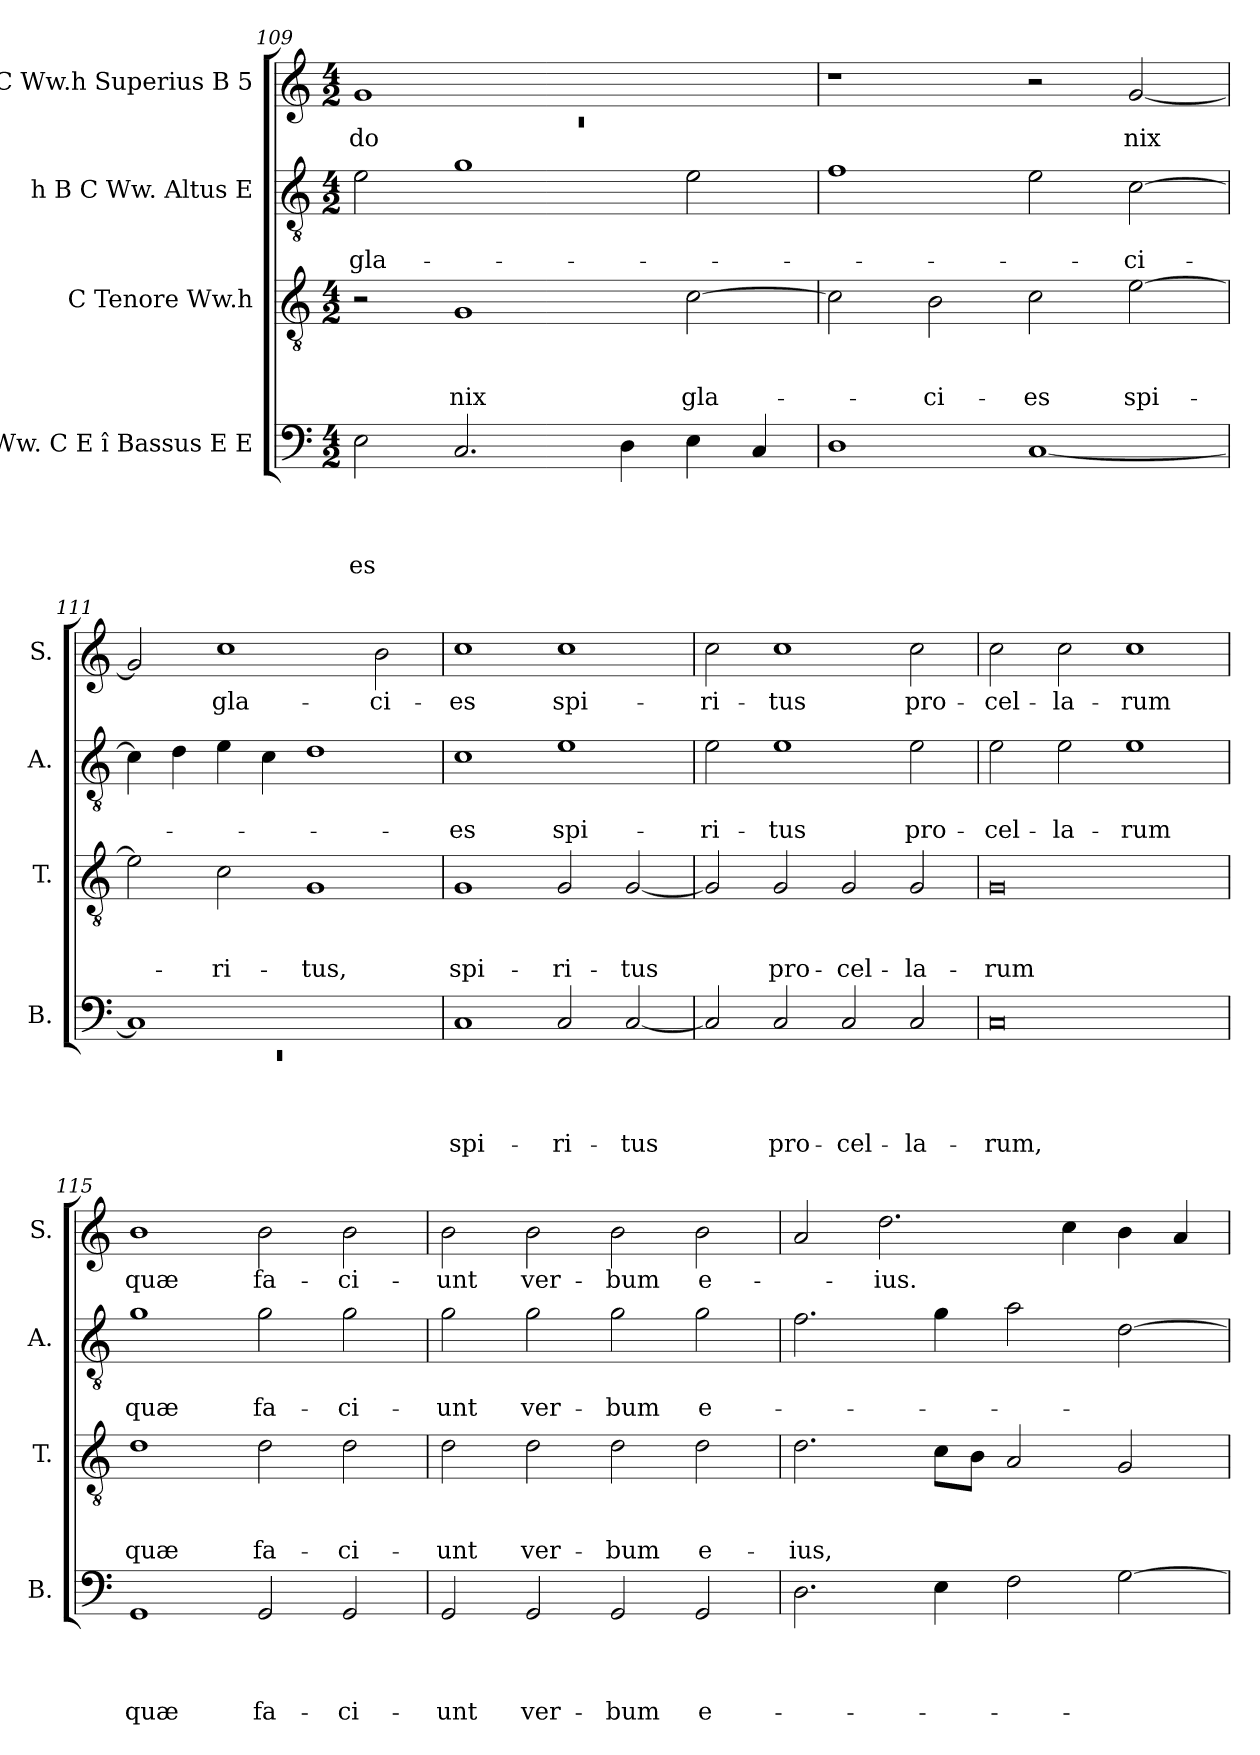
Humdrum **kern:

**kern	**text	**text	**text	**text	**kern	**text	**text	**text	**kern	**text	**text	**kern	**text
*part4	*part4	*part4	*part4	*part4	*part3	*part3	*part3	*part3	*part2	*part2	*part2	*part1	*part1
*staff4	*staff4	*staff4	*staff4	*staff4	*staff3	*staff3	*staff3	*staff3	*staff2	*staff2	*staff2	*staff1	*staff1
*I"Ww. C E î Bassus E E	*	*	*	*	*I"C Tenore Ww.h	*	*	*	*I"h B C Ww. Altus E	*	*	*I"C Ww.h Superius B 5	*
*I'B.	*	*	*	*	*I'T.	*	*	*	*I'A.	*	*	*I'S.	*
*clefF4	*	*	*	*	*clefGv2	*	*	*	*clefGv2	*	*	*clefG2	*
*k[]	*	*	*	*	*k[]	*	*	*	*k[]	*	*	*k[]	*
*C:	*	*	*	*	*C:	*	*	*	*C:	*	*	*C:	*
*M4/2	*	*	*	*	*M4/2	*	*	*	*M4/2	*	*	*M4/2	*
=109	=109	=109	=109	=109	=109	=109	=109	=109	=109	=109	=109	=109	=109
*	*	*	*	*	*	*	*	*	*	*	*	*^	*
!	!	!	!	!LO:LY:b	!	!	!	!	!	!	!LO:LY:b	!	!LO:N:vis=1	!LO:LY:b
2E\	.	.	.	-es	2r	.	.	.	2e\	.	gla-	1g	0rc	-do
!	!	!	!	!	!	!	!	!LO:LY:b	!	!	!	!	!	!
2.C/	.	.	.	.	1G	.	.	nix	1g	.	.	.	.	.
.	.	.	.	.	.	.	.	.	.	.	.	1ryy	.	.
4D\	.	.	.	.	.	.	.	.	.	.	.	.	.	.
!	!	!	!	!	!	!	!	!LO:LY:b	!	!	!	!	!	!
4E\	.	.	.	.	[>2c\	.	.	gla-	2e\	.	.	.	.	.
4C/	.	.	.	.	.	.	.	.	.	.	.	.	.	.
*	*	*	*	*	*	*	*	*	*	*	*	*v	*v	*
!!LO:PB:g=z
=110	=110	=110	=110	=110	=110	=110	=110	=110	=110	=110	=110	=110	=110
1D	.	.	.	.	2c\]	.	.	.	1f	.	.	1r	.
!	!	!	!	!	!	!	!	!LO:LY:b	!	!	!	!	!
.	.	.	.	.	2B\	.	.	-ci-	.	.	.	.	.
!	!	!	!	!	!	!	!	!LO:LY:b	!	!	!	!	!
[<1C	.	.	.	.	2c\	.	.	-es	2e\	.	.	2r	.
!	!	!	!	!	!	!	!	!LO:LY:b	!	!	!LO:LY:b	!	!LO:LY:b
.	.	.	.	.	[>2e\	.	.	spi-	[>2c\	.	-ci-	[<2g/	nix
=111	=111	=111	=111	=111	=111	=111	=111	=111	=111	=111	=111	=111	=111
*^	*	*	*	*	*	*	*	*	*	*	*	*	*
!	!LO:N:vis=1	!	!	!	!	!	!	!	!	!	!	!	!	!
1C]	0rEE	.	.	.	.	2e\]	.	.	.	4c\]	.	.	2g/]	.
.	.	.	.	.	.	.	.	.	.	4d\	.	.	.	.
!	!	!	!	!	!	!	!	!	!LO:LY:b	!	!	!	!	!LO:LY:b
.	.	.	.	.	.	2c\	.	.	-ri-	4e\	.	.	1cc	gla-
.	.	.	.	.	.	.	.	.	.	4c\	.	.	.	.
!	!	!	!	!	!	!	!	!	!LO:LY:b	!	!	!	!	!
1ryy	.	.	.	.	.	1G	.	.	-tus,	1d	.	.	.	.
!	!	!	!	!	!	!	!	!	!	!	!	!	!	!LO:LY:b
.	.	.	.	.	.	.	.	.	.	.	.	.	2b\	-ci-
*v	*v	*	*	*	*	*	*	*	*	*	*	*	*	*
=112	=112	=112	=112	=112	=112	=112	=112	=112	=112	=112	=112	=112	=112
!	!	!	!	!LO:LY:b	!	!	!	!LO:LY:b	!	!	!LO:LY:b	!	!LO:LY:b
1C	.	.	.	spi-	1G	.	.	spi-	1c	.	-es	1cc	-es
!	!	!	!	!LO:LY:b	!	!	!	!LO:LY:b	!	!	!LO:LY:b	!	!LO:LY:b
2C/	.	.	.	-ri-	2G/	.	.	-ri-	1e	.	spi-	1cc	spi-
!	!	!	!	!LO:LY:b	!	!	!	!LO:LY:b	!	!	!	!	!
[<2C/	.	.	.	-tus	[<2G/	.	.	-tus	.	.	.	.	.
=113	=113	=113	=113	=113	=113	=113	=113	=113	=113	=113	=113	=113	=113
!	!	!	!	!	!	!	!	!	!	!	!LO:LY:b	!	!LO:LY:b
2C/]	.	.	.	.	2G/]	.	.	.	2e\	.	-ri-	2cc\	-ri-
!	!	!	!	!LO:LY:b	!	!	!	!LO:LY:b	!	!	!LO:LY:b	!	!LO:LY:b
2C/	.	.	.	pro-	2G/	.	.	pro-	1e	.	-tus	1cc	-tus
!	!	!	!	!LO:LY:b	!	!	!	!LO:LY:b	!	!	!	!	!
2C/	.	.	.	-cel-	2G/	.	.	-cel-	.	.	.	.	.
!	!	!	!	!LO:LY:b	!	!	!	!LO:LY:b	!	!	!LO:LY:b	!	!LO:LY:b
2C/	.	.	.	-la-	2G/	.	.	-la-	2e\	.	pro-	2cc\	pro-
=114	=114	=114	=114	=114	=114	=114	=114	=114	=114	=114	=114	=114	=114
!	!	!	!	!LO:LY:b	!	!	!	!LO:LY:b	!	!	!LO:LY:b	!	!LO:LY:b
0C	.	.	.	-rum,	0G	.	.	-rum	2e\	.	-cel-	2cc\	-cel-
!	!	!	!	!	!	!	!	!	!	!	!LO:LY:b	!	!LO:LY:b
.	.	.	.	.	.	.	.	.	2e\	.	-la-	2cc\	-la-
!	!	!	!	!	!	!	!	!	!	!	!LO:LY:b	!	!LO:LY:b
.	.	.	.	.	.	.	.	.	1e	.	-rum	1cc	-rum
=115	=115	=115	=115	=115	=115	=115	=115	=115	=115	=115	=115	=115	=115
!	!	!	!	!LO:LY:b	!	!	!	!LO:LY:b	!	!	!LO:LY:b	!	!LO:LY:b
1GG	.	.	.	quæ	1d	.	.	quæ	1g	.	quæ	1b	quæ
!	!	!	!	!LO:LY:b	!	!	!	!LO:LY:b	!	!	!LO:LY:b	!	!LO:LY:b
2GG/	.	.	.	fa-	2d\	.	.	fa-	2g\	.	fa-	2b\	fa-
!	!	!	!	!LO:LY:b	!	!	!	!LO:LY:b	!	!	!LO:LY:b	!	!LO:LY:b
2GG/	.	.	.	-ci-	2d\	.	.	-ci-	2g\	.	-ci-	2b\	-ci-
!!LO:LB:g=z
=116	=116	=116	=116	=116	=116	=116	=116	=116	=116	=116	=116	=116	=116
!	!	!	!	!LO:LY:b	!	!	!	!LO:LY:b	!	!	!LO:LY:b	!	!LO:LY:b
2GG/	.	.	.	-unt	2d\	.	.	-unt	2g\	.	-unt	2b\	-unt
!	!	!	!	!LO:LY:b	!	!	!	!LO:LY:b	!	!	!LO:LY:b	!	!LO:LY:b
2GG/	.	.	.	ver-	2d\	.	.	ver-	2g\	.	ver-	2b\	ver-
!	!	!	!	!LO:LY:b	!	!	!	!LO:LY:b	!	!	!LO:LY:b	!	!LO:LY:b
2GG/	.	.	.	-bum	2d\	.	.	-bum	2g\	.	-bum	2b\	-bum
!	!	!	!	!LO:LY:b	!	!	!	!LO:LY:b	!	!	!LO:LY:b	!	!LO:LY:b
2GG/	.	.	.	e-	2d\	.	.	e-	2g\	.	e-	2b\	e-
=117	=117	=117	=117	=117	=117	=117	=117	=117	=117	=117	=117	=117	=117
!	!	!	!	!	!	!	!	!LO:LY:b	!	!	!	!	!
2.D\	.	.	.	.	2.d\	.	.	-ius,	2.f\	.	.	2a/	.
!	!	!	!	!	!	!	!	!	!	!	!	!	!LO:LY:b
.	.	.	.	.	.	.	.	.	.	.	.	2.dd\	-ius.
4E\	.	.	.	.	8c\L	.	.	.	4g\	.	.	.	.
.	.	.	.	.	8B\J	.	.	.	.	.	.	.	.
2F\	.	.	.	.	2A/	.	.	.	2a\	.	.	.	.
.	.	.	.	.	.	.	.	.	.	.	.	4cc\	.
[>2G\	.	.	.	.	2G/	.	.	.	[>2d\	.	.	4b\	.
.	.	.	.	.	.	.	.	.	.	.	.	4a/	.
=	=	=	=	=	=	=	=	=	=	=	=	=	=
*-	*-	*-	*-	*-	*-	*-	*-	*-	*-	*-	*-	*-	*-
